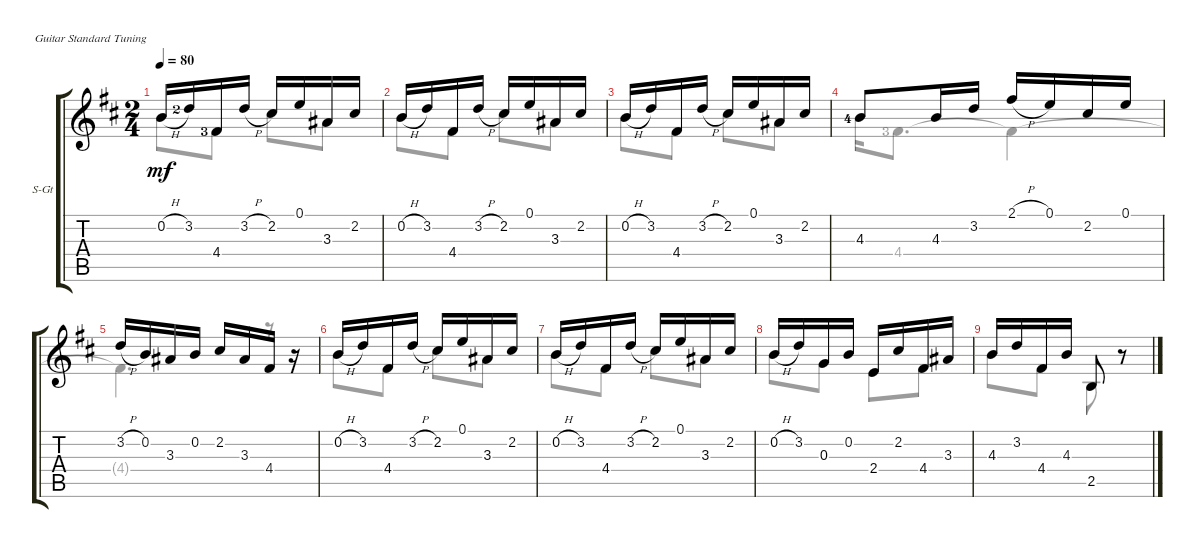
\defaultSystemsLayout 4
\bracketExtendMode groupsimilarinstruments
\firstSystemTrackNameOrientation horizontal
\otherSystemsTrackNameOrientation horizontal
\track ("Steel Guitar" "S-Gt") {instrument acousticguitarsteel}
\staff {score tabs}
\tuning (E4 B3 G3 D3 A2 E2)
\voice
\ts (2 4)
\tempo 80
\clef g2
\ks d
0.2{h}.16{dy mf} 3.2{lf 3}.16 4.4{lf 4}.16 3.2{h}.16 2.2.16 0.1.16 3.3.16 2.2.16 |
0.2{h}.16 3.2.16 4.4.16 3.2{h}.16 2.2.16 0.1.16 3.3.16 2.2.16 |
0.2{h}.16 3.2.16 4.4.16 3.2{h}.16 2.2.16 0.1.16 3.3.16 2.2.16 |
4.3{lf 5}.8 4.3.16 3.2.16 2.1{h}.16 0.1.16 2.2.16 0.1.16 |
3.2{h}.16 0.2.16 3.3.16 0.2.16 2.2.16 3.3.16 4.4.16 r.16 |
0.2{h}.16 3.2.16 4.4.16 3.2{h}.16 2.2.16 0.1.16 3.3.16 2.2.16 |
0.2{h}.16 3.2.16 4.4.16 3.2{h}.16 2.2.16 0.1.16 3.3.16 2.2.16 |
0.2{h}.16 3.2.16 0.3.16 0.2.16 2.4.16 2.2.16 4.4.16 3.3.16 |
4.3.16 3.2.16 4.4.16 4.3.16 2.5.8 r.8
\voice
\clef g2
\ottava regular
\simile none
\ks d
0.2.8{dy mf} 4.4{lf 4}.8 2.2.8 3.3.8 |
0.2.8 4.4.8 2.2.8 3.3.8 |
0.2.8 4.4.8 2.2.8 3.3.8 |
4.3{lf 5}.16 4.4{lf 4}.8{d} 4.4{t}.4 |
4.4{t}.4{d} r.8 |
0.2.8 4.4.8 2.2.8 3.3.8 |
0.2.8 4.4.8 2.2.8 3.3.8 |
0.2.8 0.3.8 2.4.8 4.4.8 |
4.3.8 4.4.8 2.5.8
